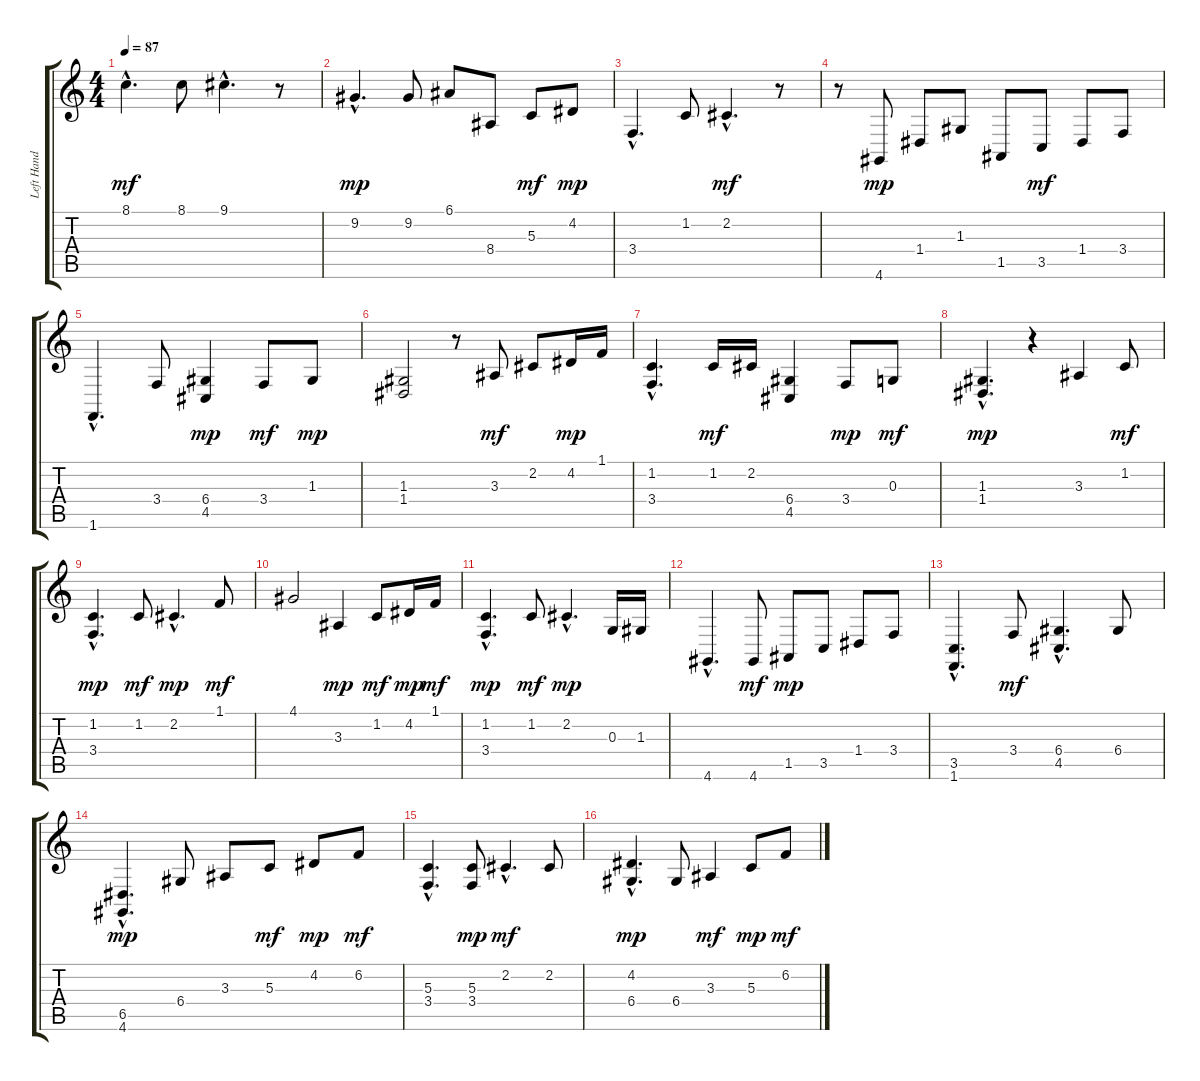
\track ("Left Hand" "Left Hand") {instrument acousticgrandpiano}
\staff {score tabs}
\tuning (E4 B3 G3 D3 A2 E2) {hide}
\ts (4 4)
\tempo 87
\clef g2
\ks c
8.1{hac}.4{d dy mf} 8.1.8 9.1{hac}.4{d} r.8 |
9.2{hac}.4{d dy mp} 9.2.8 6.1.8 8.4.8 5.3.8{dy mf} 4.2.8{dy mp} |
3.4{hac}.4{d} 1.2.8 2.2{hac}.4{d dy mf} r.8 |
r.8 4.6.8{dy mp} 1.4.8 1.3.8 1.5.8 3.5.8{dy mf} 1.4.8 3.4.8 |
1.6{hac}.4{d} 3.4.8 (6.4 4.5).4{dy mp} 3.4.8{dy mf} 1.3.8{dy mp} |
(1.3 1.4).2 r.8 3.3.8{dy mf} 2.2.8 4.2.16{dy mp} 1.1.16 |
(1.2{hac} 3.4{hac}).4{d} 1.2.16{dy mf} 2.2.16 (6.4 4.5).4 3.4.8{dy mp} 0.3.8{dy mf} |
(1.3{hac} 1.4{hac}).4{d dy mp} r.4 3.3.4 1.2.8{dy mf} |
(1.2{hac} 3.4{hac}).4{d dy mp} 1.2.8{dy mf} 2.2{hac}.4{d dy mp} 1.1.8{dy mf} |
4.1.2 3.3.4{dy mp} 1.2.8{dy mf} 4.2.16{dy mp} 1.1.16{dy mf} |
(1.2{hac} 3.4{hac}).4{d dy mp} 1.2.8{dy mf} 2.2{hac}.4{d dy mp} 0.3.16 1.3.16 |
4.6{hac}.4{d} 4.6.8{dy mf} 1.5.8{dy mp} 3.5.8 1.4.8 3.4.8 |
(3.5{hac} 1.6{hac}).4{d} 3.4.8{dy mf} (6.4{hac} 4.5{hac}).4{d} 6.4.8 |
(6.5{hac} 4.6{hac}).4{d dy mp} 6.4.8 3.3.8 5.3.8{dy mf} 4.2.8{dy mp} 6.2.8{dy mf} |
(5.3{hac} 3.4{hac}).4{d} (5.3 3.4).8{dy mp} 2.2{hac}.4{d dy mf} 2.2.8 |
(4.2{hac} 6.4{hac}).4{d dy mp} 6.4.8 3.3.4{dy mf} 5.3.8{dy mp} 6.2.8{dy mf}
